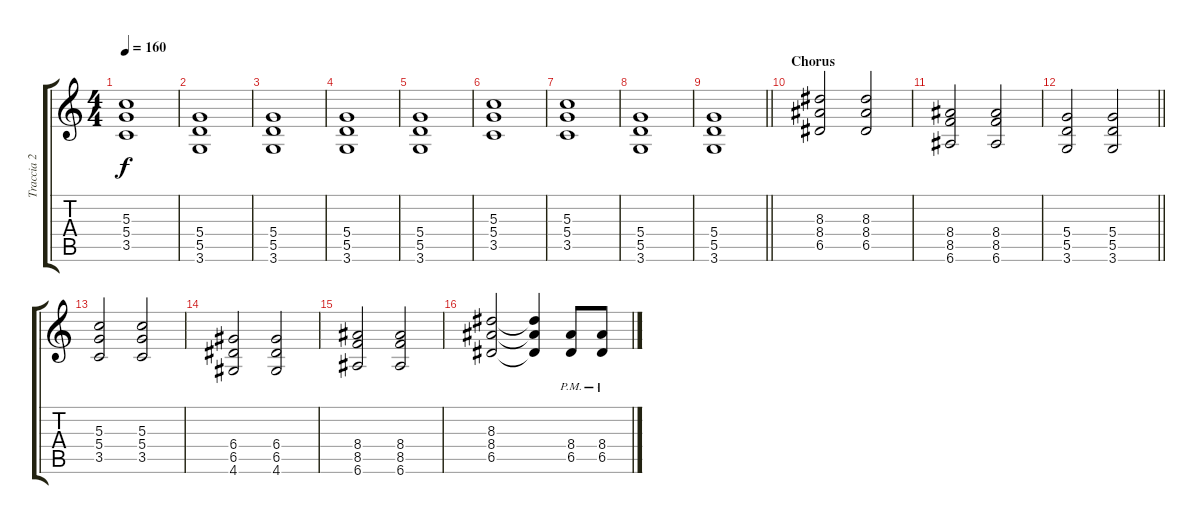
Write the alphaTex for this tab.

\track ("Traccia 2" "Traccia 2") {instrument distortionguitar}
\staff {score tabs}
\tuning (E4 B3 G3 D3 A2 E2) {hide}
\ts (4 4)
\tempo 160
\clef g2
\ks c
(5.3 5.4 3.5).1{dy f} |
(5.4 5.5 3.6).1 |
(5.4 5.5 3.6).1 |
(5.4 5.5 3.6).1 |
(5.4 5.5 3.6).1 |
(5.3 5.4 3.5).1 |
(5.3 5.4 3.5).1 |
(5.4 5.5 3.6).1 |
\barLineRight lightlight
(5.4 5.5 3.6).1 |
\section ("" "Chorus")
(8.3 8.4 6.5).2 (8.3 8.4 6.5).2 |
(8.4 8.5 6.6).2 (8.4 8.5 6.6).2 |
\barLineRight lightlight
(5.4 5.5 3.6).2 (5.4 5.5 3.6).2 |
(5.3 5.4 3.5).2 (5.3 5.4 3.5).2 |
(6.4 6.5 4.6).2 (6.4 6.5 4.6).2 |
(8.4 8.5 6.6).2 (8.4 8.5 6.6).2 |
(8.3 8.4 6.5).2 (8.3{t} 8.4{t} 6.5{t}).4 (8.4{pm} 6.5).8 (8.4{pm} 6.5).8
